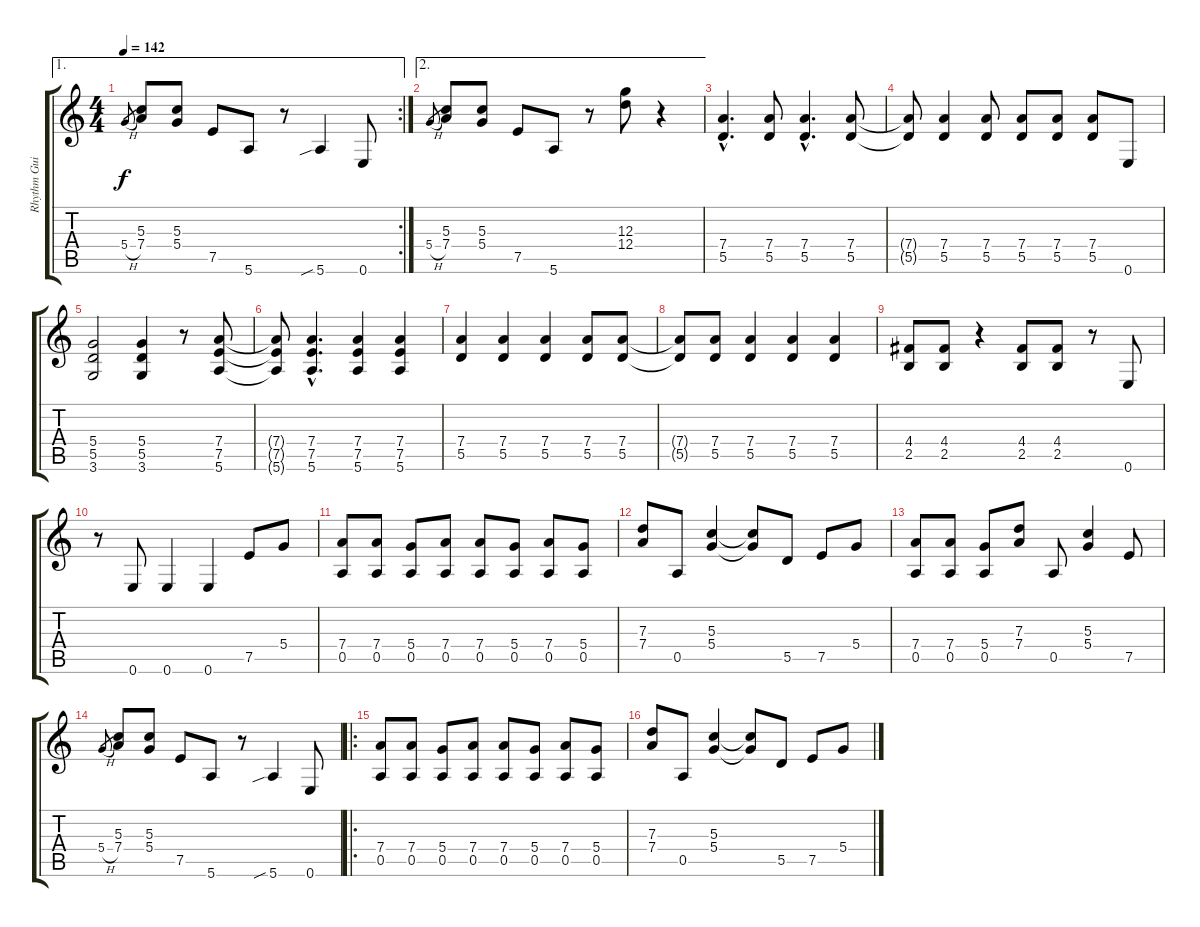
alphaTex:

\track ("Rhythm Guitar" "Rhythm Gui") {instrument overdrivenguitar}
\staff {score tabs}
\tuning (E4 B3 G3 D3 A2 E2) {hide}
\ae 1
\rc 2
\ts (4 4)
\tempo 142
\clef g2
\ks c
5.4{h}.8{gr dy f} (5.3 7.4).8 (5.3 5.4).8 7.5.8 5.6.8 r.8 5.6{sib}.4 0.6.8 |
\ae 2
5.4{h}.8{gr} (5.3 7.4).8 (5.3 5.4).8 7.5.8 5.6.8 r.8 (12.3 12.4).8 r.4 |
(7.4{hac} 5.5{hac}).4{d} (7.4 5.5).8 (7.4{hac} 5.5{hac}).4{d} (7.4 5.5).8 |
(7.4{t} 5.5{t}).8 (7.4 5.5).4 (7.4 5.5).8 (7.4 5.5).8 (7.4 5.5).8 (7.4 5.5).8 0.6.8 |
(5.4 5.5 3.6).2 (5.4 5.5 3.6).4 r.8 (7.4 7.5 5.6).8 |
(7.4{t} 7.5{t} 5.6{t}).8 (7.4{hac} 7.5{hac} 5.6{hac}).4{d} (7.4 7.5 5.6).4 (7.4 7.5 5.6).4 |
(7.4 5.5).4 (7.4 5.5).4 (7.4 5.5).4 (7.4 5.5).8 (7.4 5.5).8 |
(7.4{t} 5.5{t}).8 (7.4 5.5).8 (7.4 5.5).4 (7.4 5.5).4 (7.4 5.5).4 |
(4.4 2.5).8 (4.4 2.5).8 r.4 (4.4 2.5).8 (4.4 2.5).8 r.8 0.6.8 |
r.8 0.6.8 0.6.4 0.6.4 7.5.8 5.4.8 |
(7.4 0.5).8 (7.4 0.5).8 (5.4 0.5).8 (7.4 0.5).8 (7.4 0.5).8 (5.4 0.5).8 (7.4 0.5).8 (5.4 0.5).8 |
(7.3 7.4).8 0.5.8 (5.3 5.4).4 (5.3{t} 5.4{t}).8 5.5.8 7.5.8 5.4.8 |
(7.4 0.5).8 (7.4 0.5).8 (5.4 0.5).8 (7.3 7.4).8 0.5.8 (5.3 5.4).4 7.5.8 |
5.4{h}.8{gr} (5.3 7.4).8 (5.3 5.4).8 7.5.8 5.6.8 r.8 5.6{sib}.4 0.6.8 |
\ro
(7.4 0.5).8 (7.4 0.5).8 (5.4 0.5).8 (7.4 0.5).8 (7.4 0.5).8 (5.4 0.5).8 (7.4 0.5).8 (5.4 0.5).8 |
(7.3 7.4).8 0.5.8 (5.3 5.4).4 (5.3{t} 5.4{t}).8 5.5.8 7.5.8 5.4.8
